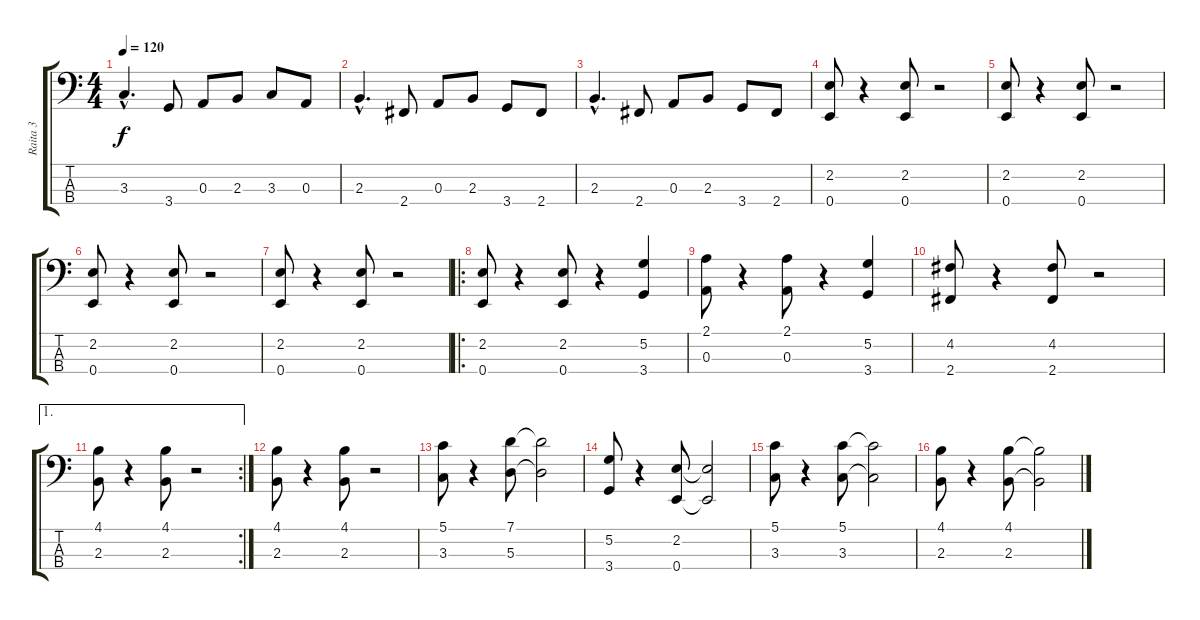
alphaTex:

\track ("Raita 3" "Raita 3") {instrument electricbasspick}
\staff {score tabs}
\tuning (G2 D2 A1 E1) {hide}
\ts (4 4)
\tempo 120
\clef f4
\ks c
3.3{hac}.4{d dy f} 3.4.8 0.3.8 2.3.8 3.3.8 0.3.8 |
2.3{hac}.4{d} 2.4.8 0.3.8 2.3.8 3.4.8 2.4.8 |
2.3{hac}.4{d} 2.4.8 0.3.8 2.3.8 3.4.8 2.4.8 |
(2.2 0.4).8 r.4 (2.2 0.4).8 r.2 |
(2.2 0.4).8 r.4 (2.2 0.4).8 r.2 |
(2.2 0.4).8 r.4 (2.2 0.4).8 r.2 |
(2.2 0.4).8 r.4 (2.2 0.4).8 r.2 |
\ro
(2.2 0.4).8 r.4 (2.2 0.4).8 r.4 (5.2 3.4).4 |
(2.1 0.3).8 r.4 (2.1 0.3).8 r.4 (5.2 3.4).4 |
(4.2 2.4).8 r.4 (4.2 2.4).8 r.2 |
\ae 1
\rc 2
(4.1 2.3).8 r.4 (4.1 2.3).8 r.2 |
(4.1 2.3).8 r.4 (4.1 2.3).8 r.2 |
(5.1 3.3).8 r.4 (7.1 5.3).8 (7.1{t} 5.3{t}).2 |
(5.2 3.4).8 r.4 (2.2 0.4).8 (2.2{t} 0.4{t}).2 |
(5.1 3.3).8 r.4 (5.1 3.3).8 (5.1{t} 3.3{t}).2 |
(4.1 2.3).8 r.4 (4.1 2.3).8 (4.1{t} 2.3{t}).2
